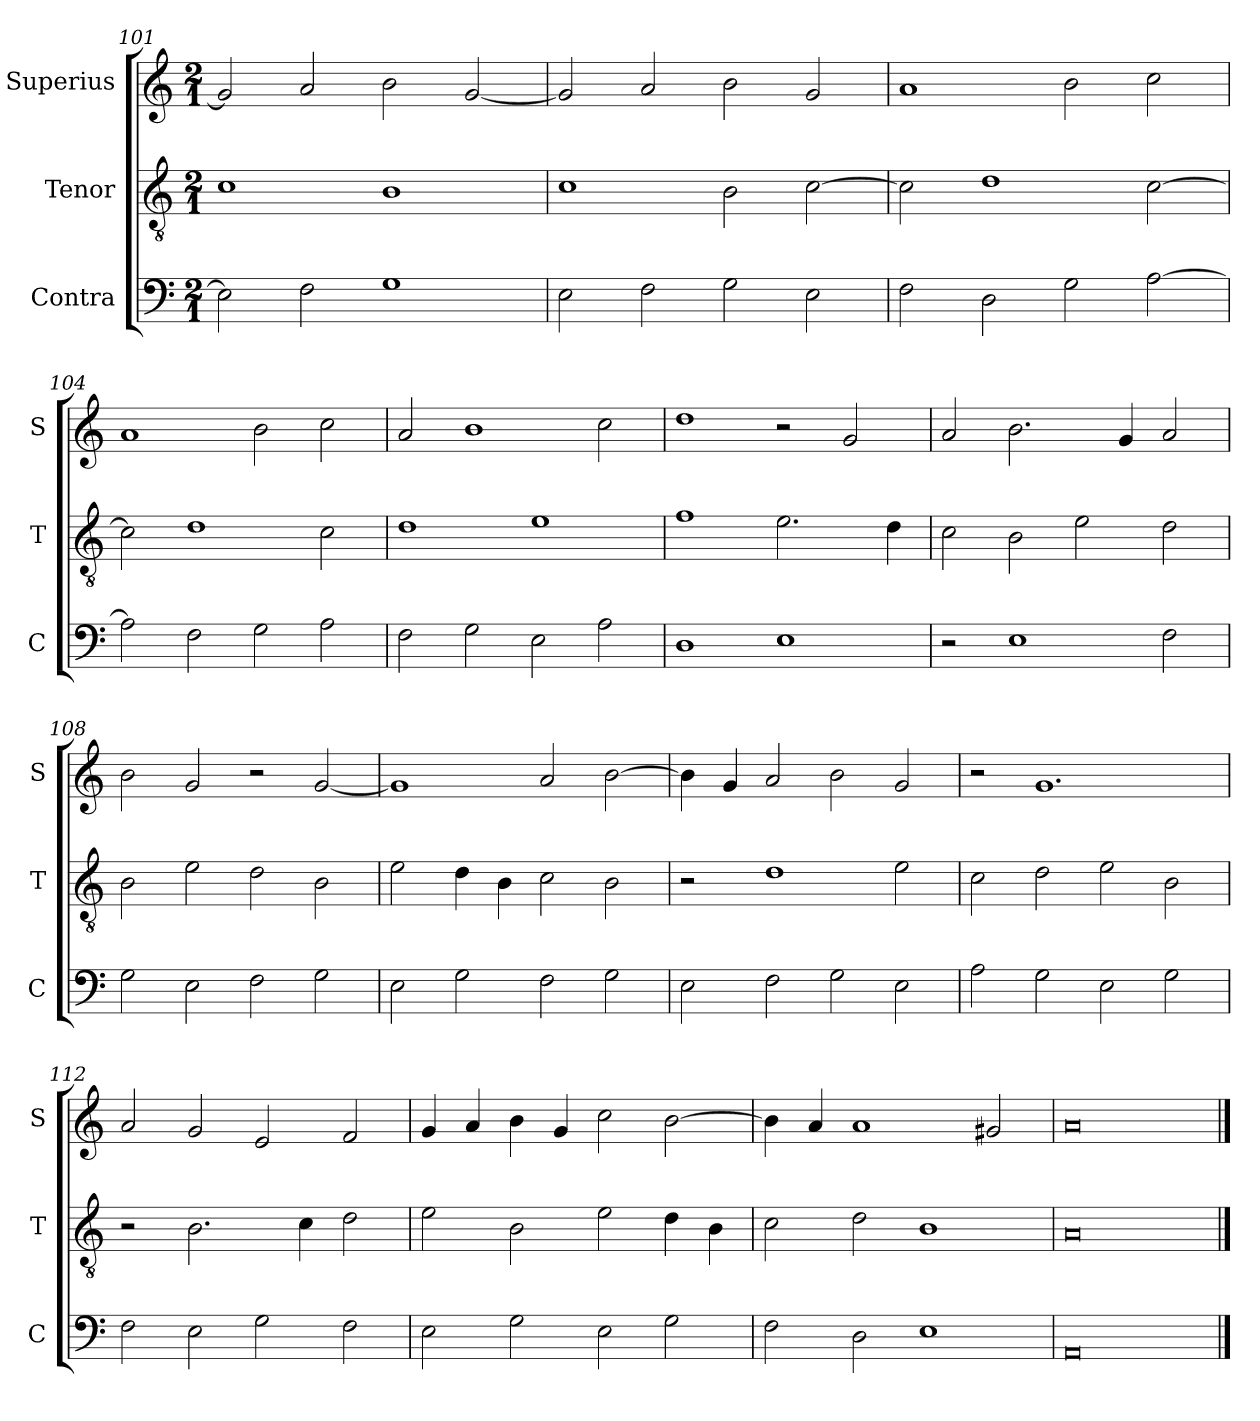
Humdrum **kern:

**kern	**kern	**kern
*part3	*part2	*part1
*staff3	*staff2	*staff1
*I"Contra	*I"Tenor	*I"Superius
*I'C	*I'T	*I'S
*clefF4	*clefGv2	*clefG2
*k[]	*k[]	*k[]
*M2/1	*M2/1	*M2/1
=101	=101	=101
2E\]	1c	2g/]
2F\	.	2a/
1G	1B	2b\
.	.	[2g/
=102	=102	=102
2E\	1c	2g/]
2F\	.	2a/
2G\	2B\	2b\
2E\	[2c\	2g/
=103	=103	=103
2F\	2c\]	1a
2D\	1d	.
2G\	.	2b\
[2A\	[2c\	2cc\
=104	=104	=104
2A\]	2c\]	1a
2F\	1d	.
2G\	.	2b\
2A\	2c\	2cc\
=105	=105	=105
2F\	1d	2a/
2G\	.	1b
2E\	1e	.
2A\	.	2cc\
=106	=106	=106
1D	1f	1dd
1E	2.e\	2r
.	.	2g/
.	4d\	.
=107	=107	=107
2r	2c\	2a/
1E	2B\	2.b\
.	2e\	.
.	.	4g/
2F\	2d\	2a/
=108	=108	=108
2G\	2B\	2b\
2E\	2e\	2g/
2F\	2d\	2r
2G\	2B\	[2g/
=109	=109	=109
2E\	2e\	1g]
2G\	4d\	.
.	4B\	.
2F\	2c\	2a/
2G\	2B\	[2b\
=110	=110	=110
2E\	2r	4b\]
.	.	4g/
2F\	1d	2a/
2G\	.	2b\
2E\	2e\	2g/
=111	=111	=111
2A\	2c\	2r
2G\	2d\	1.g
2E\	2e\	.
2G\	2B\	.
=112	=112	=112
2F\	2r	2a/
2E\	2.B\	2g/
2G\	.	2e/
.	4c\	.
2F\	2d\	2f/
=113	=113	=113
2E\	2e\	4g/
.	.	4a/
2G\	2B\	4b\
.	.	4g/
2E\	2e\	2cc\
2G\	4d\	[2b\
.	4B\	.
=114	=114	=114
2F\	2c\	4b\]
.	.	4a/
2D\	2d\	1a
1E	1B	.
.	.	2g#X/
=115	=115	=115
0AA	0A	0a
==	==	==
*-	*-	*-
